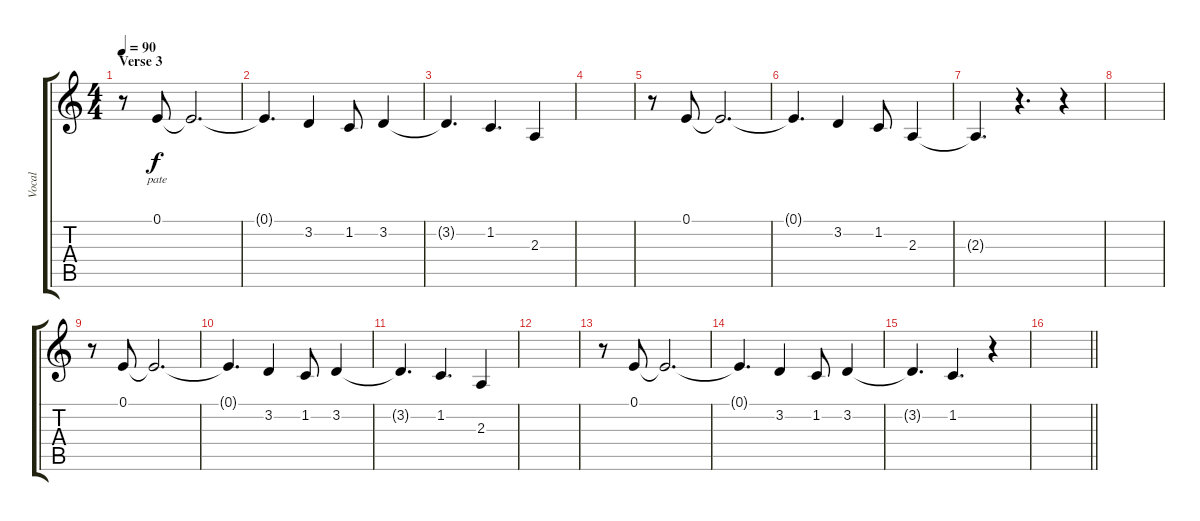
\track ("Vocal" "Vocal") {instrument acousticgrandpiano}
\staff {score tabs}
\tuning (E4 B3 G3 D3 A2 E2) {hide}
\ts (4 4)
\section ("" "Verse 3")
\tempo 90
\clef g2
\ks c
r.8{dy f} 0.1.8{lyrics (0 "pate") lyrics (1 "") lyrics (2 "") lyrics (3 "") lyrics (4 "")} 0.1{t}.2{d lyrics (0 "") lyrics (1 "") lyrics (2 "") lyrics (3 "") lyrics (4 "")} |
0.1{t}.4{d lyrics (0 "") lyrics (1 "") lyrics (2 "") lyrics (3 "") lyrics (4 "")} 3.2.4 1.2.8 3.2.4 |
3.2{t}.4{d} 1.2.4{d} 2.3.4 |
|
r.8 0.1.8 0.1{t}.2{d} |
0.1{t}.4{d} 3.2.4 1.2.8 2.3.4 |
2.3{t}.4{d} r.4{d} r.4 |
|
r.8 0.1.8 0.1{t}.2{d} |
0.1{t}.4{d} 3.2.4 1.2.8 3.2.4 |
3.2{t}.4{d} 1.2.4{d} 2.3.4 |
|
r.8 0.1.8 0.1{t}.2{d} |
0.1{t}.4{d} 3.2.4 1.2.8 3.2.4 |
3.2{t}.4{d} 1.2.4{d} r.4 |
\barLineRight lightlight
